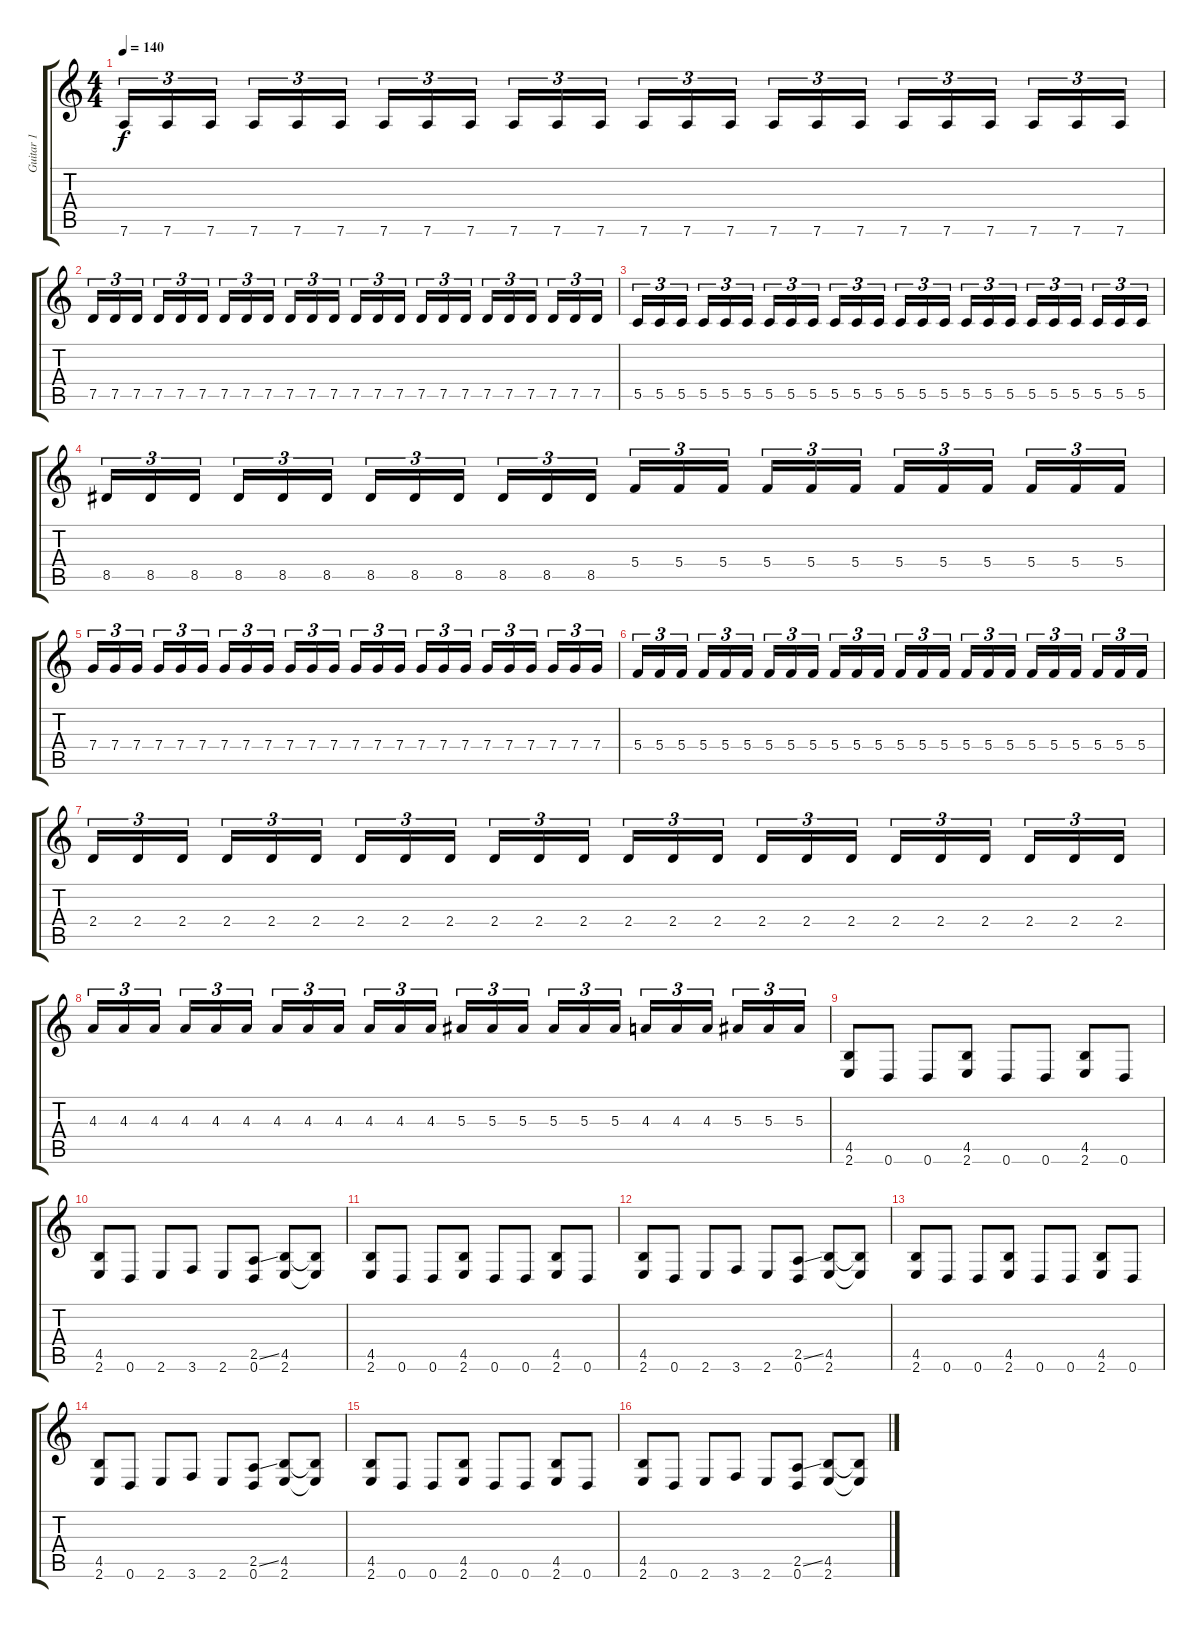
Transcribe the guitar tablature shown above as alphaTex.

\track ("Guitar 1" "Guitar 1") {instrument distortionguitar}
\staff {score tabs}
\tuning (D4 A3 F3 C3 G2 D2) {hide}
\ts (4 4)
\tempo 140
\clef g2
\ks c
7.6.16{tu (3 2) dy f} 7.6.16{tu (3 2)} 7.6.16{tu (3 2)} 7.6.16{tu (3 2)} 7.6.16{tu (3 2)} 7.6.16{tu (3 2)} 7.6.16{tu (3 2)} 7.6.16{tu (3 2)} 7.6.16{tu (3 2)} 7.6.16{tu (3 2)} 7.6.16{tu (3 2)} 7.6.16{tu (3 2)} 7.6.16{tu (3 2)} 7.6.16{tu (3 2)} 7.6.16{tu (3 2)} 7.6.16{tu (3 2)} 7.6.16{tu (3 2)} 7.6.16{tu (3 2)} 7.6.16{tu (3 2)} 7.6.16{tu (3 2)} 7.6.16{tu (3 2)} 7.6.16{tu (3 2)} 7.6.16{tu (3 2)} 7.6.16{tu (3 2)} |
7.5.16{tu (3 2)} 7.5.16{tu (3 2)} 7.5.16{tu (3 2)} 7.5.16{tu (3 2)} 7.5.16{tu (3 2)} 7.5.16{tu (3 2)} 7.5.16{tu (3 2)} 7.5.16{tu (3 2)} 7.5.16{tu (3 2)} 7.5.16{tu (3 2)} 7.5.16{tu (3 2)} 7.5.16{tu (3 2)} 7.5.16{tu (3 2)} 7.5.16{tu (3 2)} 7.5.16{tu (3 2)} 7.5.16{tu (3 2)} 7.5.16{tu (3 2)} 7.5.16{tu (3 2)} 7.5.16{tu (3 2)} 7.5.16{tu (3 2)} 7.5.16{tu (3 2)} 7.5.16{tu (3 2)} 7.5.16{tu (3 2)} 7.5.16{tu (3 2)} |
5.5.16{tu (3 2)} 5.5.16{tu (3 2)} 5.5.16{tu (3 2)} 5.5.16{tu (3 2)} 5.5.16{tu (3 2)} 5.5.16{tu (3 2)} 5.5.16{tu (3 2)} 5.5.16{tu (3 2)} 5.5.16{tu (3 2)} 5.5.16{tu (3 2)} 5.5.16{tu (3 2)} 5.5.16{tu (3 2)} 5.5.16{tu (3 2)} 5.5.16{tu (3 2)} 5.5.16{tu (3 2)} 5.5.16{tu (3 2)} 5.5.16{tu (3 2)} 5.5.16{tu (3 2)} 5.5.16{tu (3 2)} 5.5.16{tu (3 2)} 5.5.16{tu (3 2)} 5.5.16{tu (3 2)} 5.5.16{tu (3 2)} 5.5.16{tu (3 2)} |
8.5.16{tu (3 2)} 8.5.16{tu (3 2)} 8.5.16{tu (3 2)} 8.5.16{tu (3 2)} 8.5.16{tu (3 2)} 8.5.16{tu (3 2)} 8.5.16{tu (3 2)} 8.5.16{tu (3 2)} 8.5.16{tu (3 2)} 8.5.16{tu (3 2)} 8.5.16{tu (3 2)} 8.5.16{tu (3 2)} 5.4.16{tu (3 2)} 5.4.16{tu (3 2)} 5.4.16{tu (3 2)} 5.4.16{tu (3 2)} 5.4.16{tu (3 2)} 5.4.16{tu (3 2)} 5.4.16{tu (3 2)} 5.4.16{tu (3 2)} 5.4.16{tu (3 2)} 5.4.16{tu (3 2)} 5.4.16{tu (3 2)} 5.4.16{tu (3 2)} |
7.4.16{tu (3 2)} 7.4.16{tu (3 2)} 7.4.16{tu (3 2)} 7.4.16{tu (3 2)} 7.4.16{tu (3 2)} 7.4.16{tu (3 2)} 7.4.16{tu (3 2)} 7.4.16{tu (3 2)} 7.4.16{tu (3 2)} 7.4.16{tu (3 2)} 7.4.16{tu (3 2)} 7.4.16{tu (3 2)} 7.4.16{tu (3 2)} 7.4.16{tu (3 2)} 7.4.16{tu (3 2)} 7.4.16{tu (3 2)} 7.4.16{tu (3 2)} 7.4.16{tu (3 2)} 7.4.16{tu (3 2)} 7.4.16{tu (3 2)} 7.4.16{tu (3 2)} 7.4.16{tu (3 2)} 7.4.16{tu (3 2)} 7.4.16{tu (3 2)} |
5.4.16{tu (3 2)} 5.4.16{tu (3 2)} 5.4.16{tu (3 2)} 5.4.16{tu (3 2)} 5.4.16{tu (3 2)} 5.4.16{tu (3 2)} 5.4.16{tu (3 2)} 5.4.16{tu (3 2)} 5.4.16{tu (3 2)} 5.4.16{tu (3 2)} 5.4.16{tu (3 2)} 5.4.16{tu (3 2)} 5.4.16{tu (3 2)} 5.4.16{tu (3 2)} 5.4.16{tu (3 2)} 5.4.16{tu (3 2)} 5.4.16{tu (3 2)} 5.4.16{tu (3 2)} 5.4.16{tu (3 2)} 5.4.16{tu (3 2)} 5.4.16{tu (3 2)} 5.4.16{tu (3 2)} 5.4.16{tu (3 2)} 5.4.16{tu (3 2)} |
2.4.16{tu (3 2)} 2.4.16{tu (3 2)} 2.4.16{tu (3 2)} 2.4.16{tu (3 2)} 2.4.16{tu (3 2)} 2.4.16{tu (3 2)} 2.4.16{tu (3 2)} 2.4.16{tu (3 2)} 2.4.16{tu (3 2)} 2.4.16{tu (3 2)} 2.4.16{tu (3 2)} 2.4.16{tu (3 2)} 2.4.16{tu (3 2)} 2.4.16{tu (3 2)} 2.4.16{tu (3 2)} 2.4.16{tu (3 2)} 2.4.16{tu (3 2)} 2.4.16{tu (3 2)} 2.4.16{tu (3 2)} 2.4.16{tu (3 2)} 2.4.16{tu (3 2)} 2.4.16{tu (3 2)} 2.4.16{tu (3 2)} 2.4.16{tu (3 2)} |
4.3.16{tu (3 2)} 4.3.16{tu (3 2)} 4.3.16{tu (3 2)} 4.3.16{tu (3 2)} 4.3.16{tu (3 2)} 4.3.16{tu (3 2)} 4.3.16{tu (3 2)} 4.3.16{tu (3 2)} 4.3.16{tu (3 2)} 4.3.16{tu (3 2)} 4.3.16{tu (3 2)} 4.3.16{tu (3 2)} 5.3.16{tu (3 2)} 5.3.16{tu (3 2)} 5.3.16{tu (3 2)} 5.3.16{tu (3 2)} 5.3.16{tu (3 2)} 5.3.16{tu (3 2)} 4.3.16{tu (3 2)} 4.3.16{tu (3 2)} 4.3.16{tu (3 2)} 5.3.16{tu (3 2)} 5.3.16{tu (3 2)} 5.3.16{tu (3 2)} |
(4.5 2.6).8 0.6.8 0.6.8 (4.5 2.6).8 0.6.8 0.6.8 (4.5 2.6).8 0.6.8 |
(4.5 2.6).8 0.6.8 2.6.8 3.6.8 2.6.8 (2.5{ss} 0.6).8 (4.5 2.6).8 (4.5{t} 2.6{t}).8 |
(4.5 2.6).8 0.6.8 0.6.8 (4.5 2.6).8 0.6.8 0.6.8 (4.5 2.6).8 0.6.8 |
(4.5 2.6).8 0.6.8 2.6.8 3.6.8 2.6.8 (2.5{ss} 0.6).8 (4.5 2.6).8 (4.5{t} 2.6{t}).8 |
(4.5 2.6).8 0.6.8 0.6.8 (4.5 2.6).8 0.6.8 0.6.8 (4.5 2.6).8 0.6.8 |
(4.5 2.6).8 0.6.8 2.6.8 3.6.8 2.6.8 (2.5{ss} 0.6).8 (4.5 2.6).8 (4.5{t} 2.6{t}).8 |
(4.5 2.6).8 0.6.8 0.6.8 (4.5 2.6).8 0.6.8 0.6.8 (4.5 2.6).8 0.6.8 |
(4.5 2.6).8 0.6.8 2.6.8 3.6.8 2.6.8 (2.5{ss} 0.6).8 (4.5 2.6).8 (4.5{t} 2.6{t}).8
